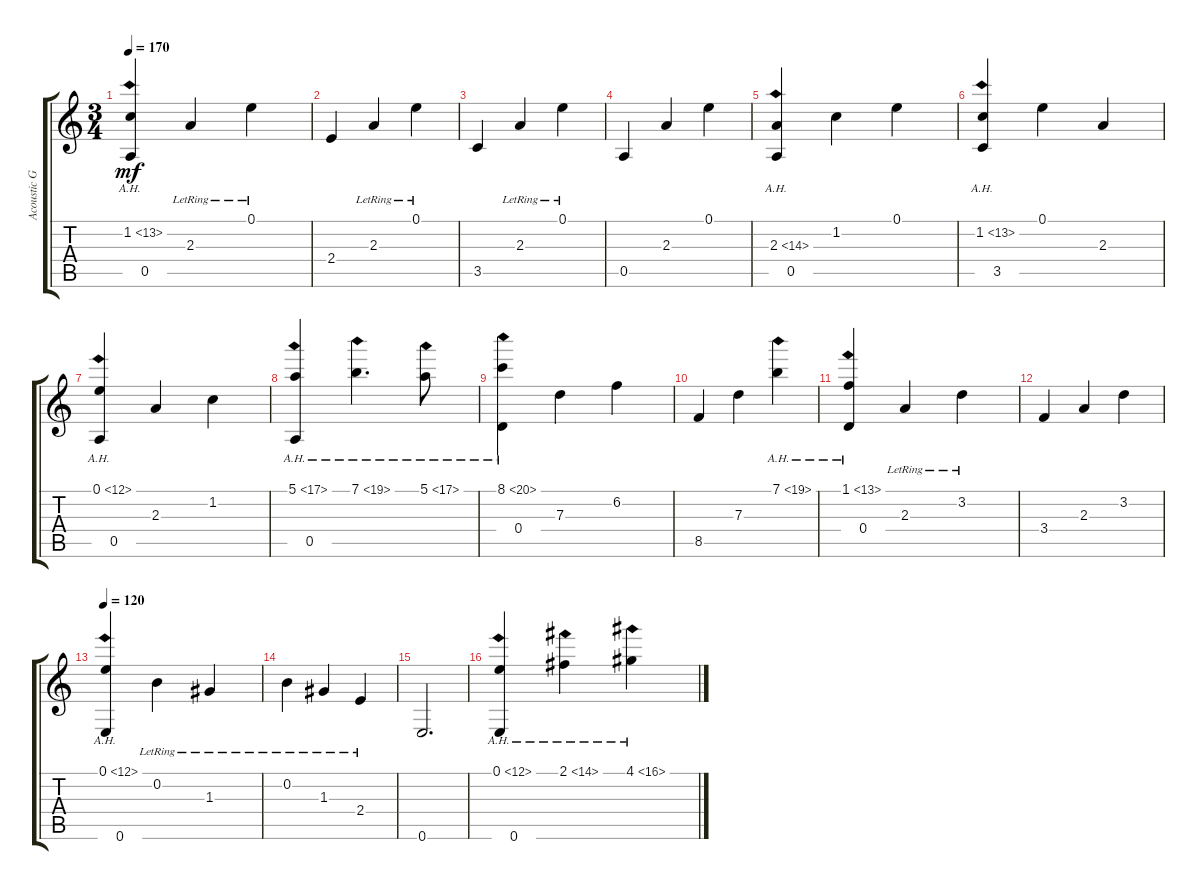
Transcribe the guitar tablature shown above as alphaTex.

\track ("Acoustic Guitar" "Acoustic G") {instrument acousticguitarnylon}
\staff {score tabs}
\tuning (E4 B3 G3 D3 A2 E2) {hide}
\ts (3 4)
\tempo 170
\clef g2
\ks c
(1.2{ah 12} 0.5).4{dy mf} 2.3{lr}.4 0.1{lr}.4 |
2.4.4 2.3{lr}.4 0.1{lr}.4 |
3.5.4 2.3{lr}.4 0.1{lr}.4 |
0.5.4 2.3.4 0.1.4 |
(2.3{ah 12} 0.5).4 1.2.4 0.1.4 |
(1.2{ah 12} 3.5).4 0.1.4 2.3.4 |
(0.1{ah 12} 0.5).4 2.3.4 1.2.4 |
(5.1{ah 12} 0.5).4 7.1{ah 12}.4{d} 5.1{ah 12}.8 |
(8.1{ah 12} 0.4).4 7.3.4 6.2.4 |
8.5.4 7.3.4 7.1{ah 12}.4 |
(1.1{ah 12} 0.4).4 2.3{lr}.4 3.2{lr}.4 |
3.4.4 2.3.4 3.2.4 |
\tempo 120
(0.1{ah 12} 0.6).4 0.2{lr}.4 1.3{lr}.4 |
0.2{lr}.4 1.3{lr}.4 2.4{lr}.4 |
0.6.2{d} |
(0.1{ah 12} 0.6).4 2.1{ah 12}.4 4.1{ah 12}.4
